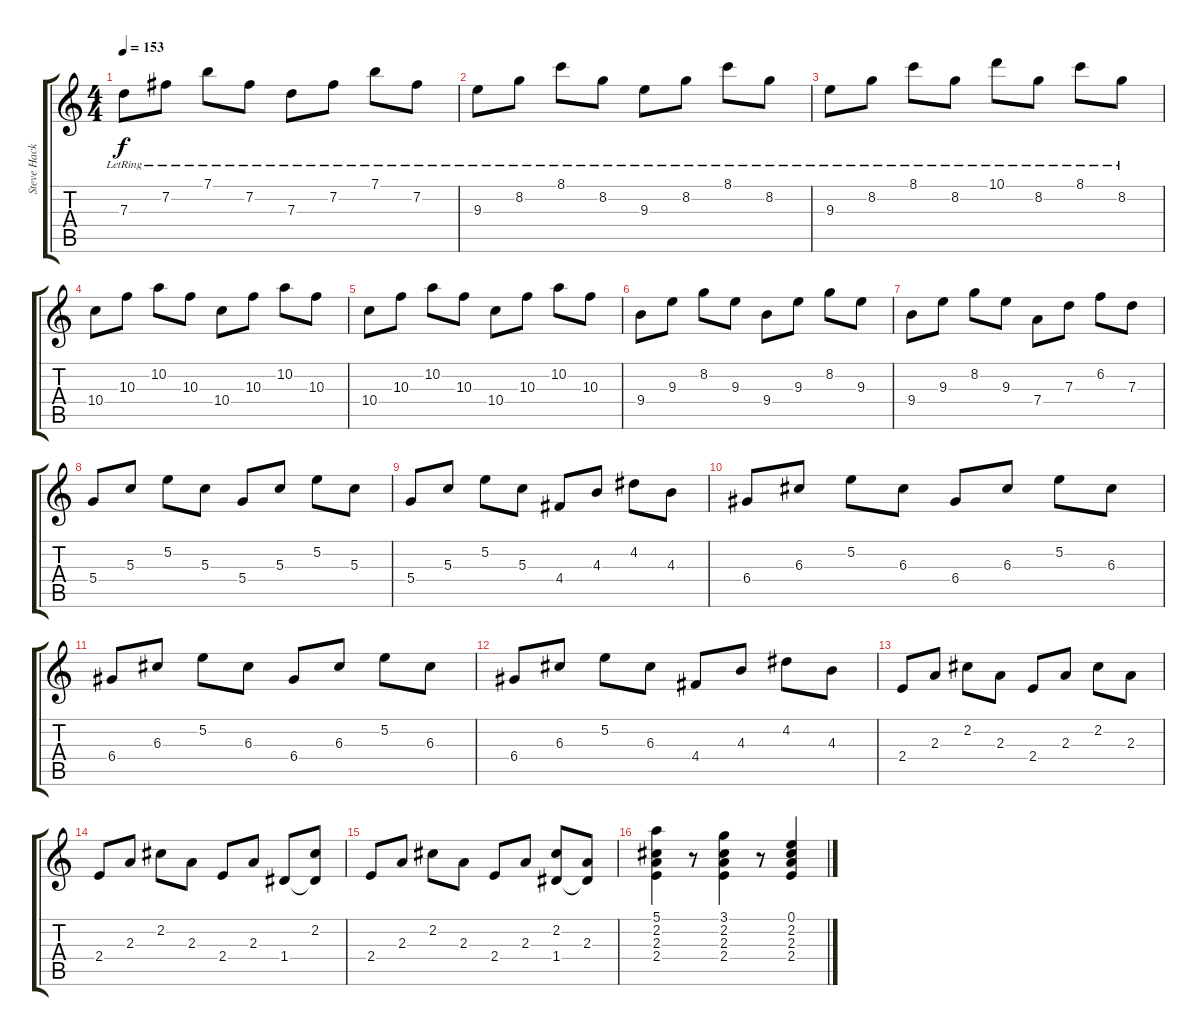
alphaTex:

\track ("Steve Hackett (electric guitar rhythm)" "Steve Hack") {instrument electricguitarjazz}
\staff {score tabs}
\tuning (E4 B3 G3 D3 A2 E2) {hide}
\ts (4 4)
\tempo 153
\clef g2
\ks c
7.3{lr}.8{dy f} 7.2{lr}.8 7.1{lr}.8 7.2{lr}.8 7.3{lr}.8 7.2{lr}.8 7.1{lr}.8 7.2{lr}.8 |
9.3{lr}.8 8.2{lr}.8 8.1{lr}.8 8.2{lr}.8 9.3{lr}.8 8.2{lr}.8 8.1{lr}.8 8.2{lr}.8 |
9.3{lr}.8 8.2{lr}.8 8.1{lr}.8 8.2{lr}.8 10.1{lr}.8 8.2{lr}.8 8.1{lr}.8 8.2{lr}.8 |
10.4.8 10.3.8 10.2.8 10.3.8 10.4.8 10.3.8 10.2.8 10.3.8 |
10.4.8 10.3.8 10.2.8 10.3.8 10.4.8 10.3.8 10.2.8 10.3.8 |
9.4.8 9.3.8 8.2.8 9.3.8 9.4.8 9.3.8 8.2.8 9.3.8 |
9.4.8 9.3.8 8.2.8 9.3.8 7.4.8 7.3.8 6.2.8 7.3.8 |
5.4.8 5.3.8 5.2.8 5.3.8 5.4.8 5.3.8 5.2.8 5.3.8 |
5.4.8 5.3.8 5.2.8 5.3.8 4.4.8 4.3.8 4.2.8 4.3.8 |
6.4.8 6.3.8 5.2.8 6.3.8 6.4.8 6.3.8 5.2.8 6.3.8 |
6.4.8 6.3.8 5.2.8 6.3.8 6.4.8 6.3.8 5.2.8 6.3.8 |
6.4.8 6.3.8 5.2.8 6.3.8 4.4.8 4.3.8 4.2.8 4.3.8 |
2.4.8 2.3.8 2.2.8 2.3.8 2.4.8 2.3.8 2.2.8 2.3.8 |
2.4.8 2.3.8 2.2.8 2.3.8 2.4.8 2.3.8 1.4.8 (2.2 1.4{t}).8 |
2.4.8 2.3.8 2.2.8 2.3.8 2.4.8 2.3.8 (2.2 1.4).8 (2.3 1.4{t}).8 |
(5.1 2.2 2.3 2.4).4 r.8 (3.1 2.2 2.3 2.4).4 r.8 (0.1 2.2 2.3 2.4).4
